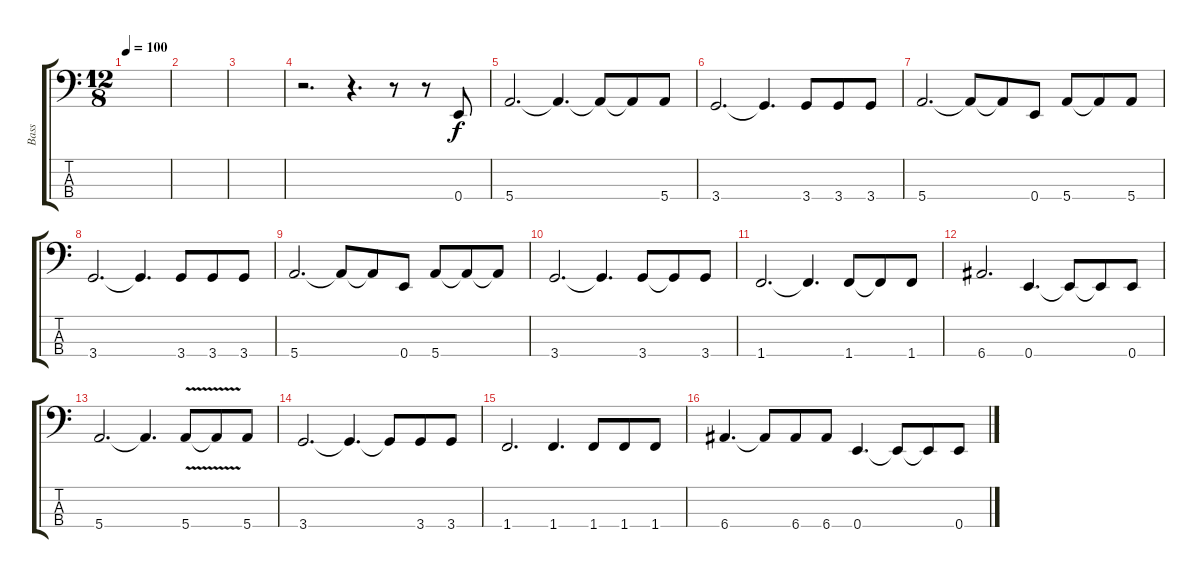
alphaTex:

\track ("Bass" "Bass") {instrument electricbasspick}
\staff {score tabs}
\tuning (G2 D2 A1 E1) {hide}
\ts (12 8)
\tempo 100
\clef f4
\ks c
|
|
|
r.2{d} r.4{d} r.8 r.8 0.4.8 |
5.4.2{d} 5.4{t}.4{d} 5.4{t}.8 5.4{t}.8 5.4.8 |
3.4.2{d} 3.4{t}.4{d} 3.4.8 3.4.8 3.4.8 |
5.4.2{d} 5.4{t}.8 5.4{t}.8 0.4.8 5.4.8 5.4{t}.8 5.4.8 |
3.4.2{d} 3.4{t}.4{d} 3.4.8 3.4.8 3.4.8 |
5.4.2{d} 5.4{t}.8 5.4{t}.8 0.4.8 5.4.8 5.4{t}.8 5.4{t}.8 |
3.4.2{d} 3.4{t}.4{d} 3.4.8 3.4{t}.8 3.4.8 |
1.4.2{d} 1.4{t}.4{d} 1.4.8 1.4{t}.8 1.4.8 |
6.4.2{d} 0.4.4{d} 0.4{t}.8 0.4{t}.8 0.4.8 |
5.4.2{d} 5.4{t}.4{d} 5.4{v}.8 5.4{t}.8 5.4.8 |
3.4.2{d} 3.4{t}.4{d} 3.4{t}.8 3.4.8 3.4.8 |
1.4.2{d} 1.4.4{d} 1.4.8 1.4.8 1.4.8 |
6.4.4{d} 6.4{t}.8 6.4.8 6.4.8 0.4.4{d} 0.4{t}.8 0.4{t}.8 0.4.8
